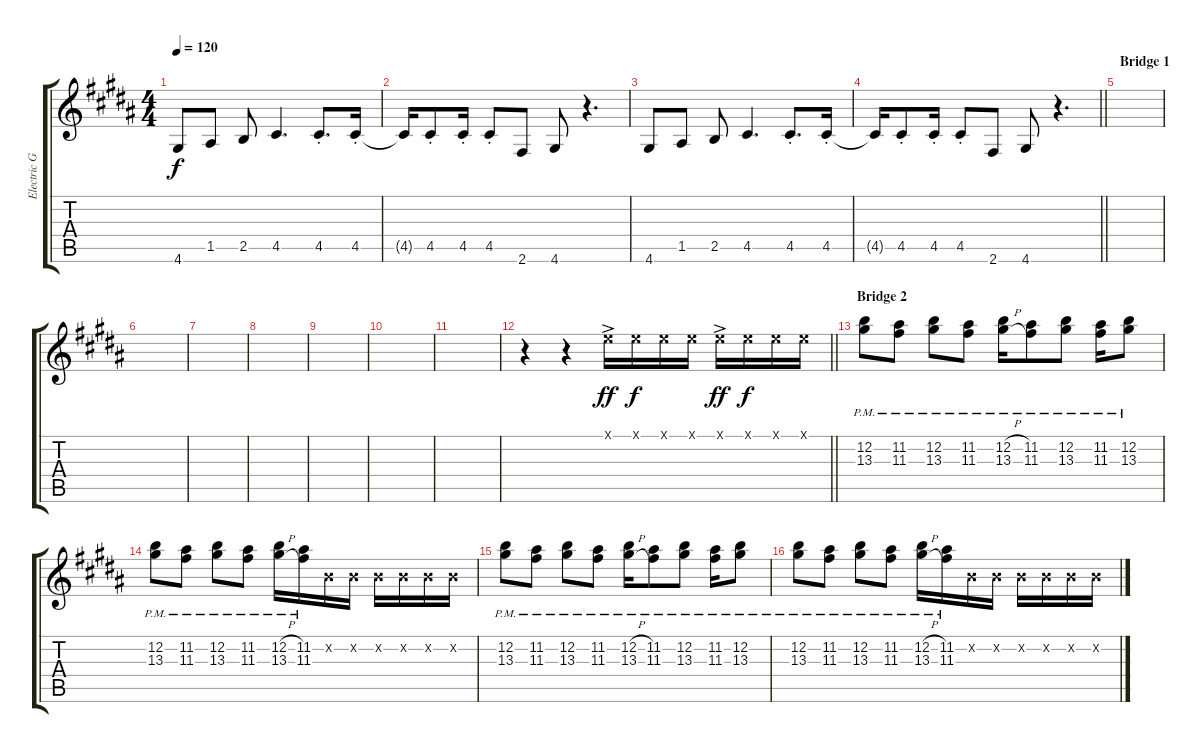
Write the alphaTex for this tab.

\track ("Electric Guitar 1" "Electric G") {instrument electricguitarjazz}
\staff {score tabs}
\tuning (E4 B3 G3 D3 A2 E2) {hide}
\ts (4 4)
\tempo 120
\clef g2
\ks g#minor
4.6.8{dy f} 1.5.8 2.5.8 4.5.4{d} 4.5{st}.8{d} 4.5{st}.16 |
4.5{t}.16 4.5{st}.8 4.5{st}.16 4.5{st}.8 2.6.8 4.6.8 r.4{d} |
4.6.8 1.5.8 2.5.8 4.5.4{d} 4.5{st}.8{d} 4.5{st}.16 |
\barLineRight lightlight
4.5{t}.16 4.5{st}.8 4.5{st}.16 4.5{st}.8 2.6.8 4.6.8 r.4{d} |
\section ("" "Bridge 1")
|
|
|
|
|
|
|
\barLineRight lightlight
r.4{volume 9 instrument acousticguitarsteel} r.4 0.1{ac x}.16{dy ff} 0.1{x}.16{dy f} 0.1{x}.16 0.1{x}.16 0.1{ac x}.16{dy ff} 0.1{x}.16{dy f} 0.1{x}.16 0.1{x}.16 |
\section ("" "Bridge 2")
(12.2{pm} 13.3{pm}).8 (11.2{pm} 11.3{pm}).8 (12.2{pm} 13.3{pm}).8 (11.2{pm} 11.3{pm}).8 (12.2{h pm} 13.3{h pm}).16 (11.2{pm} 11.3{pm}).8 (12.2{pm} 13.3{pm}).8 (11.2{pm} 11.3{pm}).16 (12.2{pm} 13.3{pm}).8 |
(12.2{pm} 13.3{pm}).8 (11.2{pm} 11.3{pm}).8 (12.2{pm} 13.3{pm}).8 (11.2{pm} 11.3{pm}).8 (12.2{h pm} 13.3{h pm}).16 (11.2{pm} 11.3{pm}).16 0.2{x}.16 0.2{x}.16 0.2{x}.16 0.2{x}.16 0.2{x}.16 0.2{x}.16 |
(12.2{pm} 13.3{pm}).8 (11.2{pm} 11.3{pm}).8 (12.2{pm} 13.3{pm}).8 (11.2{pm} 11.3{pm}).8 (12.2{h pm} 13.3{h pm}).16 (11.2{pm} 11.3{pm}).8 (12.2{pm} 13.3{pm}).8 (11.2{pm} 11.3{pm}).16 (12.2{pm} 13.3{pm}).8 |
(12.2{pm} 13.3{pm}).8 (11.2{pm} 11.3{pm}).8 (12.2{pm} 13.3{pm}).8 (11.2{pm} 11.3{pm}).8 (12.2{h pm} 13.3{h pm}).16 (11.2{pm} 11.3{pm}).16 0.2{x}.16 0.2{x}.16 0.2{x}.16 0.2{x}.16 0.2{x}.16 0.2{x}.16
